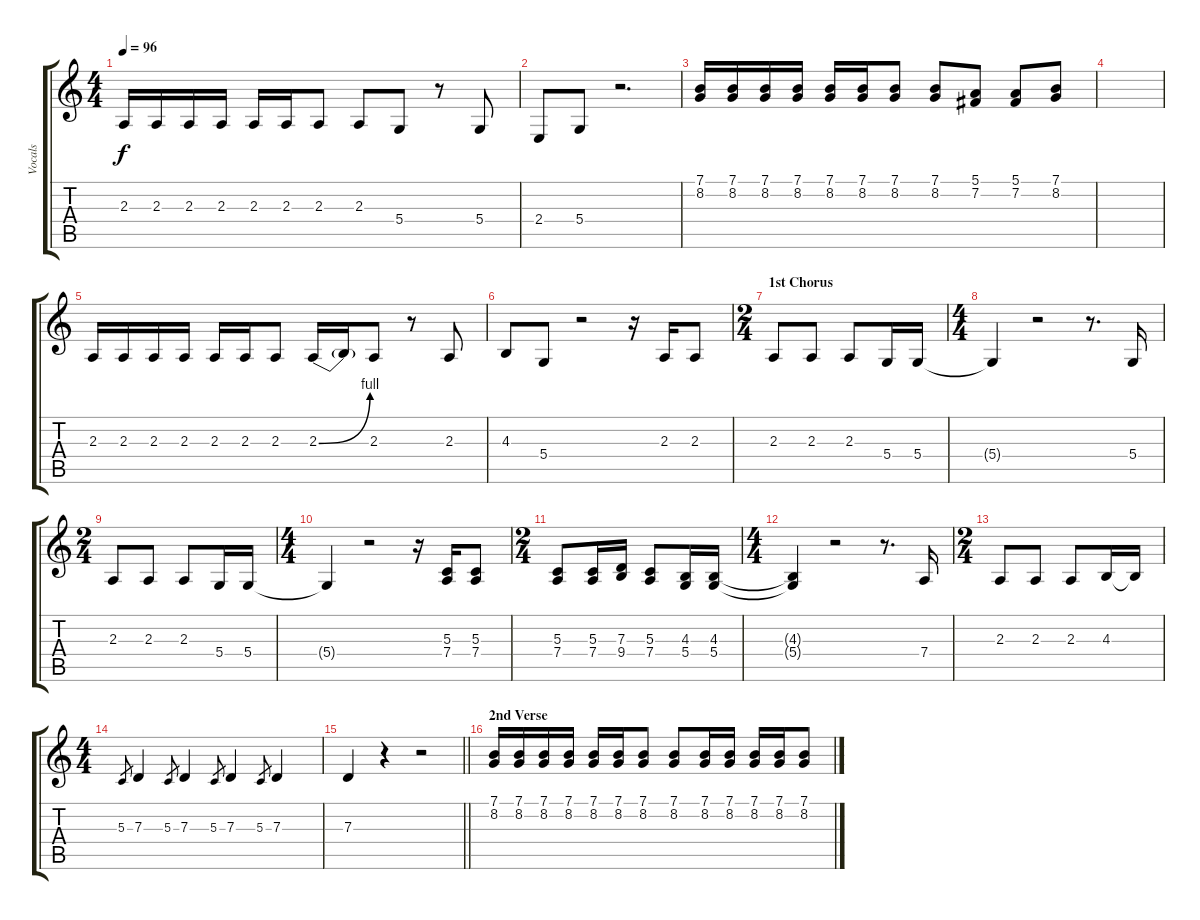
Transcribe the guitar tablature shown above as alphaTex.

\track ("Vocals" "Vocals") {instrument tenorsax}
\staff {score tabs}
\tuning (E4 B3 G3 D3 A2 E2) {hide}
\ts (4 4)
\tempo 96
\clef g2
\ks c
2.3.16{dy f} 2.3.16 2.3.16 2.3.16 2.3.16 2.3.16 2.3.8 2.3.8 5.4.8 r.8 5.4.8 |
2.4.8 5.4.8 r.2{d} |
(7.1 8.2).16 (7.1 8.2).16 (7.1 8.2).16 (7.1 8.2).16 (7.1 8.2).16 (7.1 8.2).16 (7.1 8.2).8 (7.1 8.2).8 (5.1 7.2).8 (5.1 7.2).8 (7.1 8.2).8 |
|
2.3.16 2.3.16 2.3.16 2.3.16 2.3.16 2.3.16 2.3.8 2.3{be (bend 0 0 60 4)}.16 2.3{t}.16 2.3.8 r.8 2.3.8 |
4.3.8 5.4.8 r.2 r.16 2.3.16 2.3.8 |
\ts (2 4)
\section ("" "1st Chorus")
2.3.8 2.3.8 2.3.8 5.4.16 5.4.16 |
\ts (4 4)
5.4{t}.4 r.2 r.8{d} 5.4.16 |
\ts (2 4)
2.3.8 2.3.8 2.3.8 5.4.16 5.4.16 |
\ts (4 4)
5.4{t}.4 r.2 r.16 (5.3 7.4).16 (5.3 7.4).8 |
\ts (2 4)
(5.3 7.4).8 (5.3 7.4).16 (7.3 9.4).16 (5.3 7.4).8 (4.3 5.4).16 (4.3 5.4).16 |
\ts (4 4)
(4.3{t} 5.4{t}).4 r.2 r.8{d} 7.4.16 |
\ts (2 4)
2.3.8 2.3.8 2.3.8 4.3.16 4.3{t}.16 |
\ts (4 4)
5.3.8{gr} 7.3.4 5.3.8{gr} 7.3.4 5.3.8{gr} 7.3.4 5.3.8{gr} 7.3.4 |
\barLineRight lightlight
7.3.4 r.4 r.2 |
\section ("" "2nd Verse")
(7.1 8.2).16 (7.1 8.2).16 (7.1 8.2).16 (7.1 8.2).16 (7.1 8.2).16 (7.1 8.2).16 (7.1 8.2).8 (7.1 8.2).8 (7.1 8.2).16 (7.1 8.2).16 (7.1 8.2).16 (7.1 8.2).16 (7.1 8.2).8
